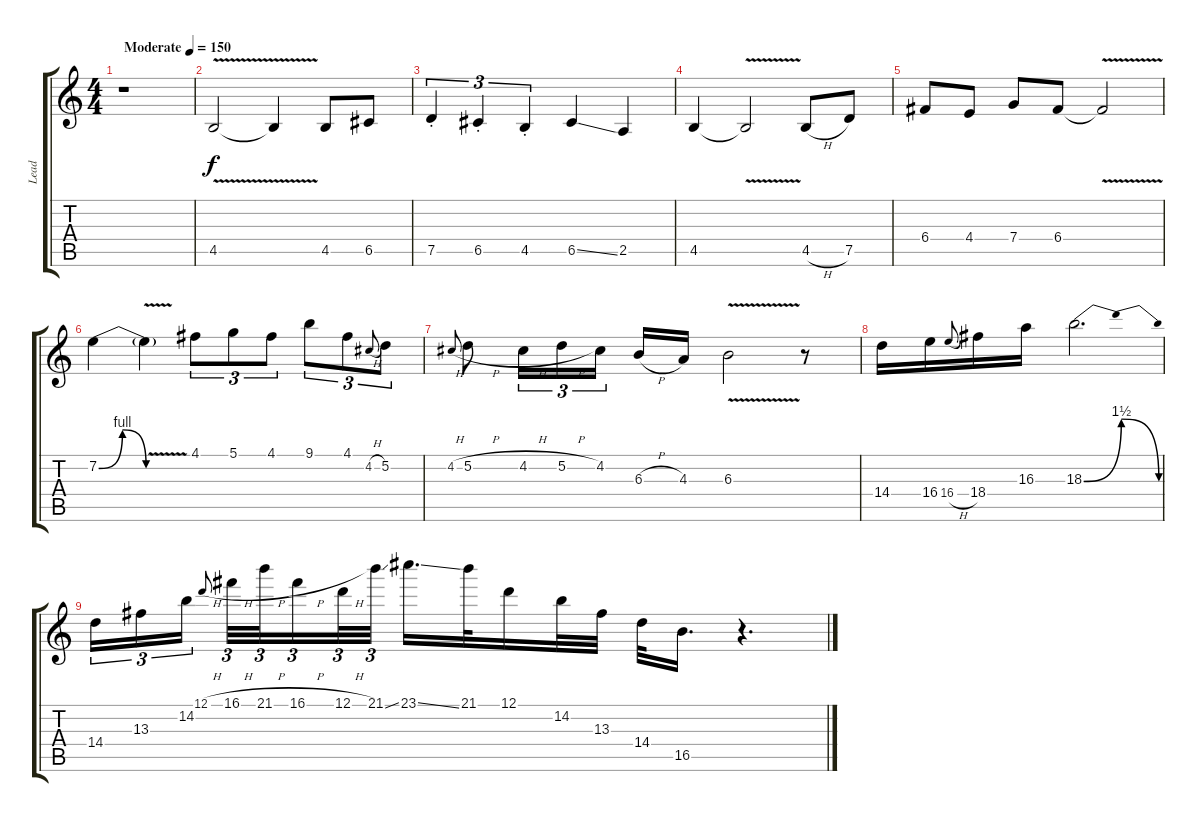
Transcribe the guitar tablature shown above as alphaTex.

\track ("Lead" "Lead") {instrument distortionguitar}
\staff {score tabs}
\tuning (D4 A3 F3 C3 G2 D2) {hide}
\ts (4 4)
\tempo (150 "Moderate")
\clef g2
\ks c
r.1{dy f instrument distortionguitar} |
4.5{v}.2 4.5{t}.4 4.5.8 6.5.8 |
7.5{st}.4{tu (3 2)} 6.5{st}.4{tu (3 2)} 4.5{st}.4{tu (3 2)} 6.5{ss}.4 2.5.4 |
4.5.4 4.5{v t}.2 4.5{h}.8 7.5.8 |
6.4.8 4.4.8 7.4.8 6.4.8 6.4{v t}.2 |
7.2{be (bendrelease 0 0 15 4 30 4 60 0)}.4 7.2{v t}.4 4.1.8{tu (3 2)} 5.1.8{tu (3 2)} 4.1.8{tu (3 2)} 9.1.8{tu (3 2)} 4.1.8{tu (3 2)} 4.2{h}.8{gr onbeat} 5.2.8{tu (3 2)} |
4.2{h}.8{gr onbeat} 5.2{h}.8 4.2{h}.16{tu (3 2)} 5.2{h}.16{tu (3 2)} 4.2.16{tu (3 2)} 6.3{h}.16 4.3.16 6.3{v}.2 r.8 |
14.4.16 16.4.16 16.4{h}.8{gr onbeat} 18.4.16 16.3.16 18.3{be (bendrelease 0 0 10 6 50 6 60 0)}.2{d} |
14.4.16{tu (3 2)} 13.3.16{tu (3 2)} 14.2.16{tu (3 2)} 12.1{h}.8{gr onbeat} 16.1{h}.32{tu (3 2)} 21.1{h}.32{tu (3 2)} 16.1{h}.16{tu (3 2)} 12.1{h}.32{tu (3 2)} 21.1{ss}.32{tu (3 2)} 23.1{ss}.16{d} 21.1.32 12.1.16 14.2.32 13.3.32 14.4.32 16.5.16{d} r.4{d}
